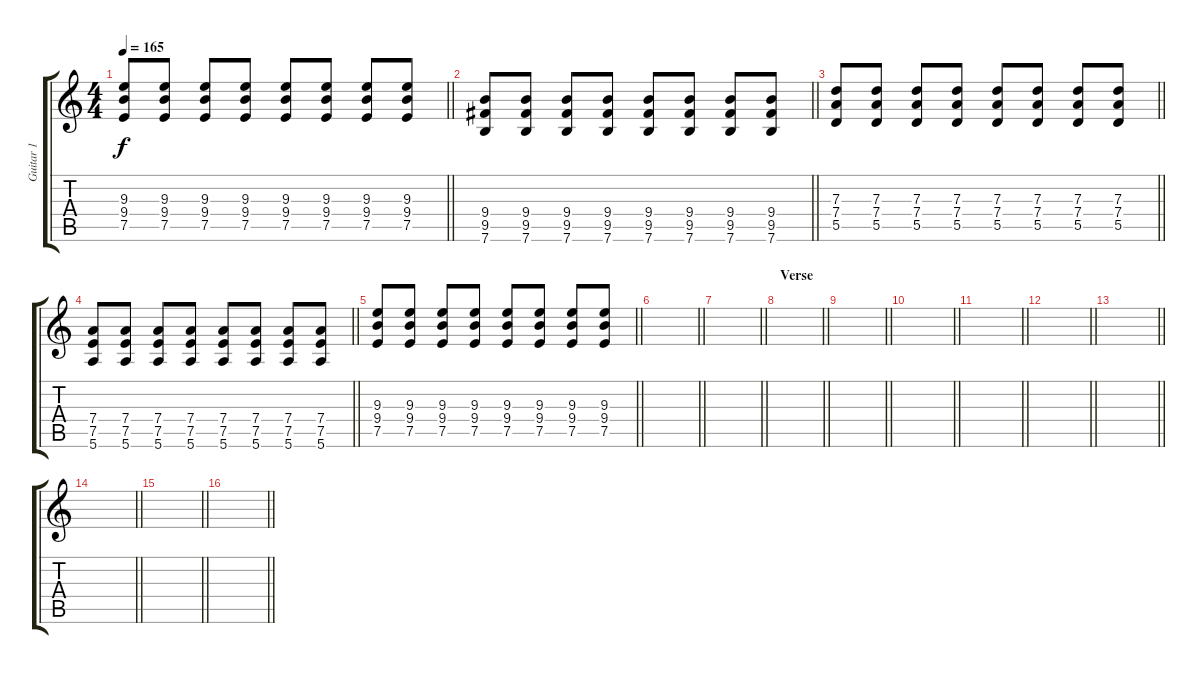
\track ("Guitar 1" "Guitar 1") {instrument distortionguitar}
\staff {score tabs}
\tuning (E4 B3 G3 D3 A2 E2) {hide}
\ts (4 4)
\tempo 165
\clef g2
\barLineRight lightlight
\ks c
(9.3 9.4 7.5).8{dy f} (9.3 9.4 7.5).8 (9.3 9.4 7.5).8 (9.3 9.4 7.5).8 (9.3 9.4 7.5).8 (9.3 9.4 7.5).8 (9.3 9.4 7.5).8 (9.3 9.4 7.5).8 |
\barLineRight lightlight
(9.4 9.5 7.6).8 (9.4 9.5 7.6).8 (9.4 9.5 7.6).8 (9.4 9.5 7.6).8 (9.4 9.5 7.6).8 (9.4 9.5 7.6).8 (9.4 9.5 7.6).8 (9.4 9.5 7.6).8 |
\barLineRight lightlight
(7.3 7.4 5.5).8 (7.3 7.4 5.5).8 (7.3 7.4 5.5).8 (7.3 7.4 5.5).8 (7.3 7.4 5.5).8 (7.3 7.4 5.5).8 (7.3 7.4 5.5).8 (7.3 7.4 5.5).8 |
\barLineRight lightlight
(7.4 7.5 5.6).8 (7.4 7.5 5.6).8 (7.4 7.5 5.6).8 (7.4 7.5 5.6).8 (7.4 7.5 5.6).8 (7.4 7.5 5.6).8 (7.4 7.5 5.6).8 (7.4 7.5 5.6).8 |
\barLineRight lightlight
(9.3 9.4 7.5).8 (9.3 9.4 7.5).8 (9.3 9.4 7.5).8 (9.3 9.4 7.5).8 (9.3 9.4 7.5).8 (9.3 9.4 7.5).8 (9.3 9.4 7.5).8 (9.3 9.4 7.5).8 |
\barLineRight lightlight
|
\barLineRight lightlight
|
\section ("" "Verse")
\barLineRight lightlight
|
\barLineRight lightlight
|
\barLineRight lightlight
|
\barLineRight lightlight
|
\barLineRight lightlight
|
\barLineRight lightlight
|
\barLineRight lightlight
|
\barLineRight lightlight
|
\barLineRight lightlight
